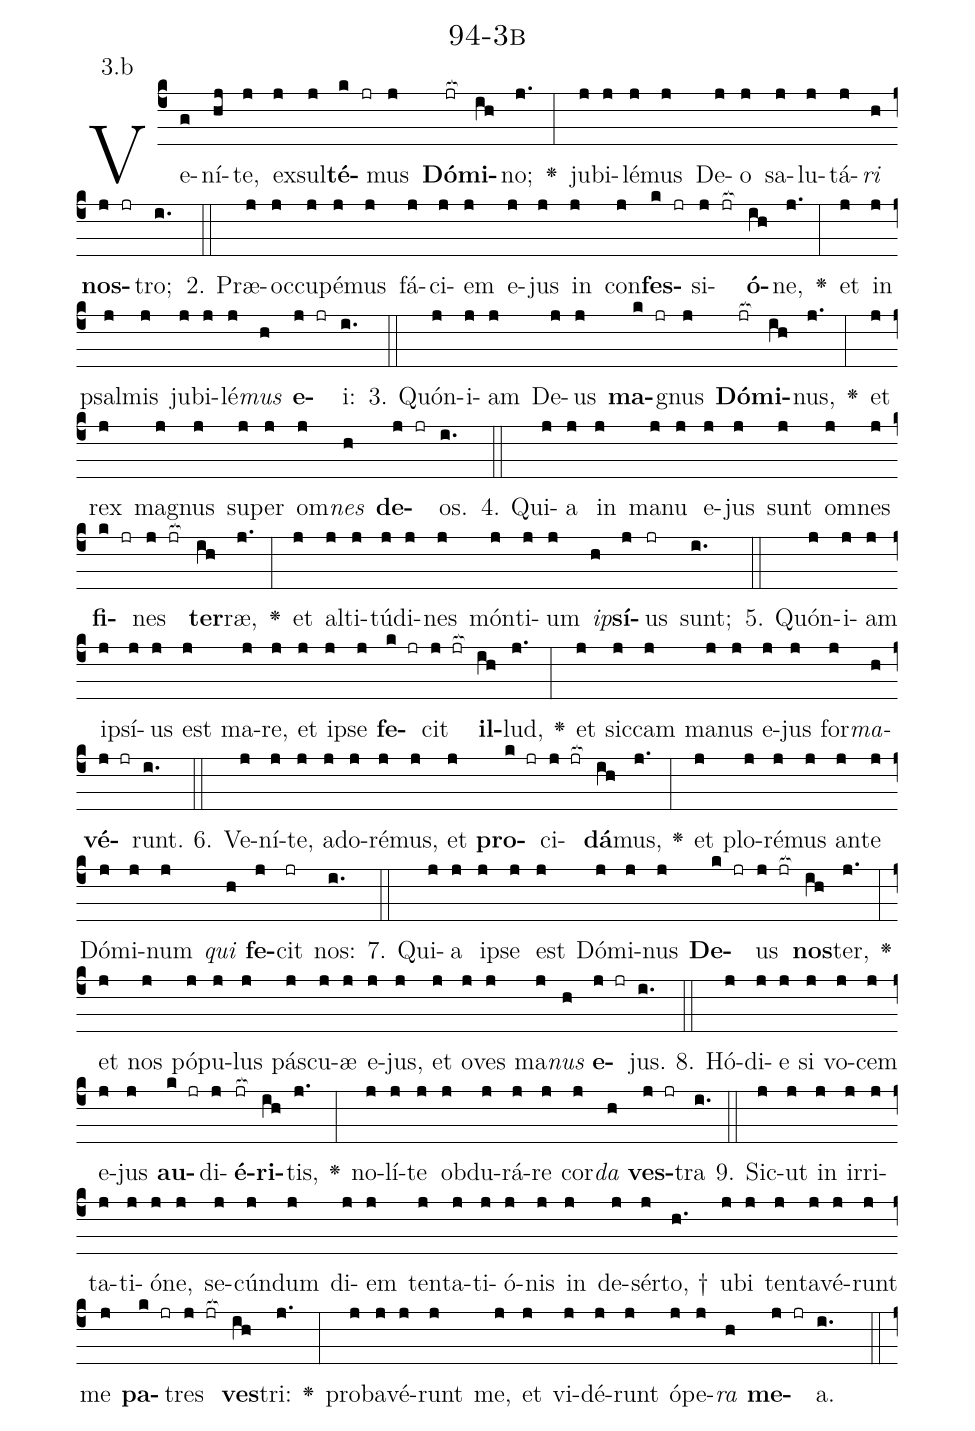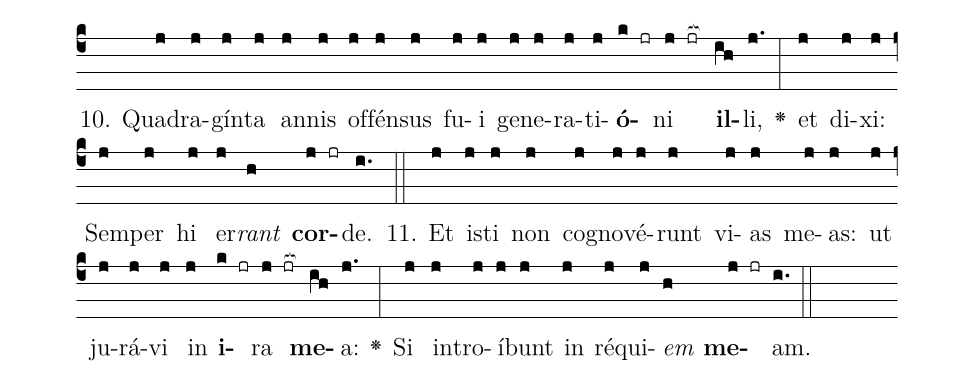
name: 94-3b;
annotation: 3.b;
%%
(c4)Ve(g)ní(hj)te,(j) ex(j)sul(j)<b>té</b>(k jr)mus(j) <b>Dó</b>(jr[ocb:1{])<b>mi</b>(ih[ocb:0}])no;(j.) <v>\greheightstar</v>(:) ju(j)bi(j)lé(j)mus(j) De(j)o(j) sa(j)lu(j)tá(j)<i>ri</i>(h) <b>nos</b>(j jr)tro;(i.) (::)
2. Præ(j)oc(j)cu(j)pé(j)mus(j) fá(j)ci(j)em(j) e(j)jus(j) in(j) con(j)<b>fes</b>(k jr)si(j jr[ocb:1{])<b>ó</b>(ih[ocb:0}])ne,(j.) <v>\greheightstar</v>(:) et(j) in(j) psal(j)mis(j) ju(j)bi(j)lé(j)<i>mus</i>(h) <b>e</b>(j jr)i:(i.) (::)
3. Quón(j)i(j)am(j) De(j)us(j) <b>ma</b>(k jr)gnus(j) <b>Dó</b>(jr[ocb:1{])<b>mi</b>(ih[ocb:0}])nus,(j.) <v>\greheightstar</v>(:) et(j) rex(j) ma(j)gnus(j) su(j)per(j) om(j)<i>nes</i>(h) <b>de</b>(j jr)os.(i.) (::)
4. Qui(j)a(j) in(j) ma(j)nu(j) e(j)jus(j) sunt(j) om(j)nes(j) <b>fi</b>(k jr)nes(j jr[ocb:1{]) <b>ter</b>(ih[ocb:0}])ræ,(j.) <v>\greheightstar</v>(:) et(j) al(j)ti(j)tú(j)di(j)nes(j) món(j)ti(j)um(j) <i>ip</i>(h)<b>sí</b>(j)us(jr) sunt;(i.) (::)
5. Quón(j)i(j)am(j) ip(j)sí(j)us(j) est(j) ma(j)re,(j) et(j) ip(j)se(j) <b>fe</b>(k jr)cit(j jr[ocb:1{]) <b>il</b>(ih[ocb:0}])lud,(j.) <v>\greheightstar</v>(:) et(j) sic(j)cam(j) ma(j)nus(j) e(j)jus(j) for(j)<i>ma</i>(h)<b>vé</b>(j jr)runt.(i.) (::)
6. Ve(j)ní(j)te,(j) ad(j)o(j)ré(j)mus,(j) et(j) <b>pro</b>(k jr)ci(j jr[ocb:1{])<b>dá</b>(ih[ocb:0}])mus,(j.) <v>\greheightstar</v>(:) et(j) plo(j)ré(j)mus(j) an(j)te(j) Dó(j)mi(j)num(j) <i>qui</i>(h) <b>fe</b>(j)cit(jr) nos:(i.) (::)
7. Qui(j)a(j) ip(j)se(j) est(j) Dó(j)mi(j)nus(j) <b>De</b>(k jr)us(j jr[ocb:1{]) <b>nos</b>(ih[ocb:0}])ter,(j.) <v>\greheightstar</v>(:) et(j) nos(j) pó(j)pu(j)lus(j) pás(j)cu(j)æ(j) e(j)jus,(j) et(j) o(j)ves(j) ma(j)<i>nus</i>(h) <b>e</b>(j jr)jus.(i.) (::)
8. Hó(j)di(j)e(j) si(j) vo(j)cem(j) e(j)jus(j) <b>au</b>(k jr)di(j)<b>é</b>(jr[ocb:1{])<b>ri</b>(ih[ocb:0}])tis,(j.) <v>\greheightstar</v>(:) no(j)lí(j)te(j) ob(j)du(j)rá(j)re(j) cor(j)<i>da</i>(h) <b>ves</b>(j jr)tra(i.) (::)
9. Sic(j)ut(j) in(j) ir(j)ri(j)ta(j)ti(j)ó(j)ne,(j) se(j)cún(j)dum(j) di(j)em(j) ten(j)ta(j)ti(j)ó(j)nis(j) in(j) de(j)sér(j)to, †(h.) u(j)bi(j) ten(j)ta(j)vé(j)runt(j) me(j) <b>pa</b>(k jr)tres(j jr[ocb:1{]) <b>ves</b>(ih[ocb:0}])tri:(j.) <v>\greheightstar</v>(:) pro(j)ba(j)vé(j)runt(j) me,(j) et(j) vi(j)dé(j)runt(j) ó(j)pe(j)<i>ra</i>(h) <b>me</b>(j jr)a.(i.) (::)
10. Qua(j)dra(j)gín(j)ta(j) an(j)nis(j) of(j)fén(j)sus(j) fu(j)i(j) ge(j)ne(j)ra(j)ti(j)<b>ó</b>(k jr)ni(j jr[ocb:1{]) <b>il</b>(ih[ocb:0}])li,(j.) <v>\greheightstar</v>(:) et(j) di(j)xi:(j) Sem(j)per(j) hi(j) er(j)<i>rant</i>(h) <b>cor</b>(j jr)de.(i.) (::)
11. Et(j) is(j)ti(j) non(j) co(j)gno(j)vé(j)runt(j) vi(j)as(j) me(j)as:(j) ut(j) ju(j)rá(j)vi(j) in(j) <b>i</b>(k jr)ra(j jr[ocb:1{]) <b>me</b>(ih[ocb:0}])a:(j.) <v>\greheightstar</v>(:) Si(j) in(j)tro(j)í(j)bunt(j) in(j) ré(j)qui(j)<i>em</i>(h) <b>me</b>(j jr)am.(i.) (::)
